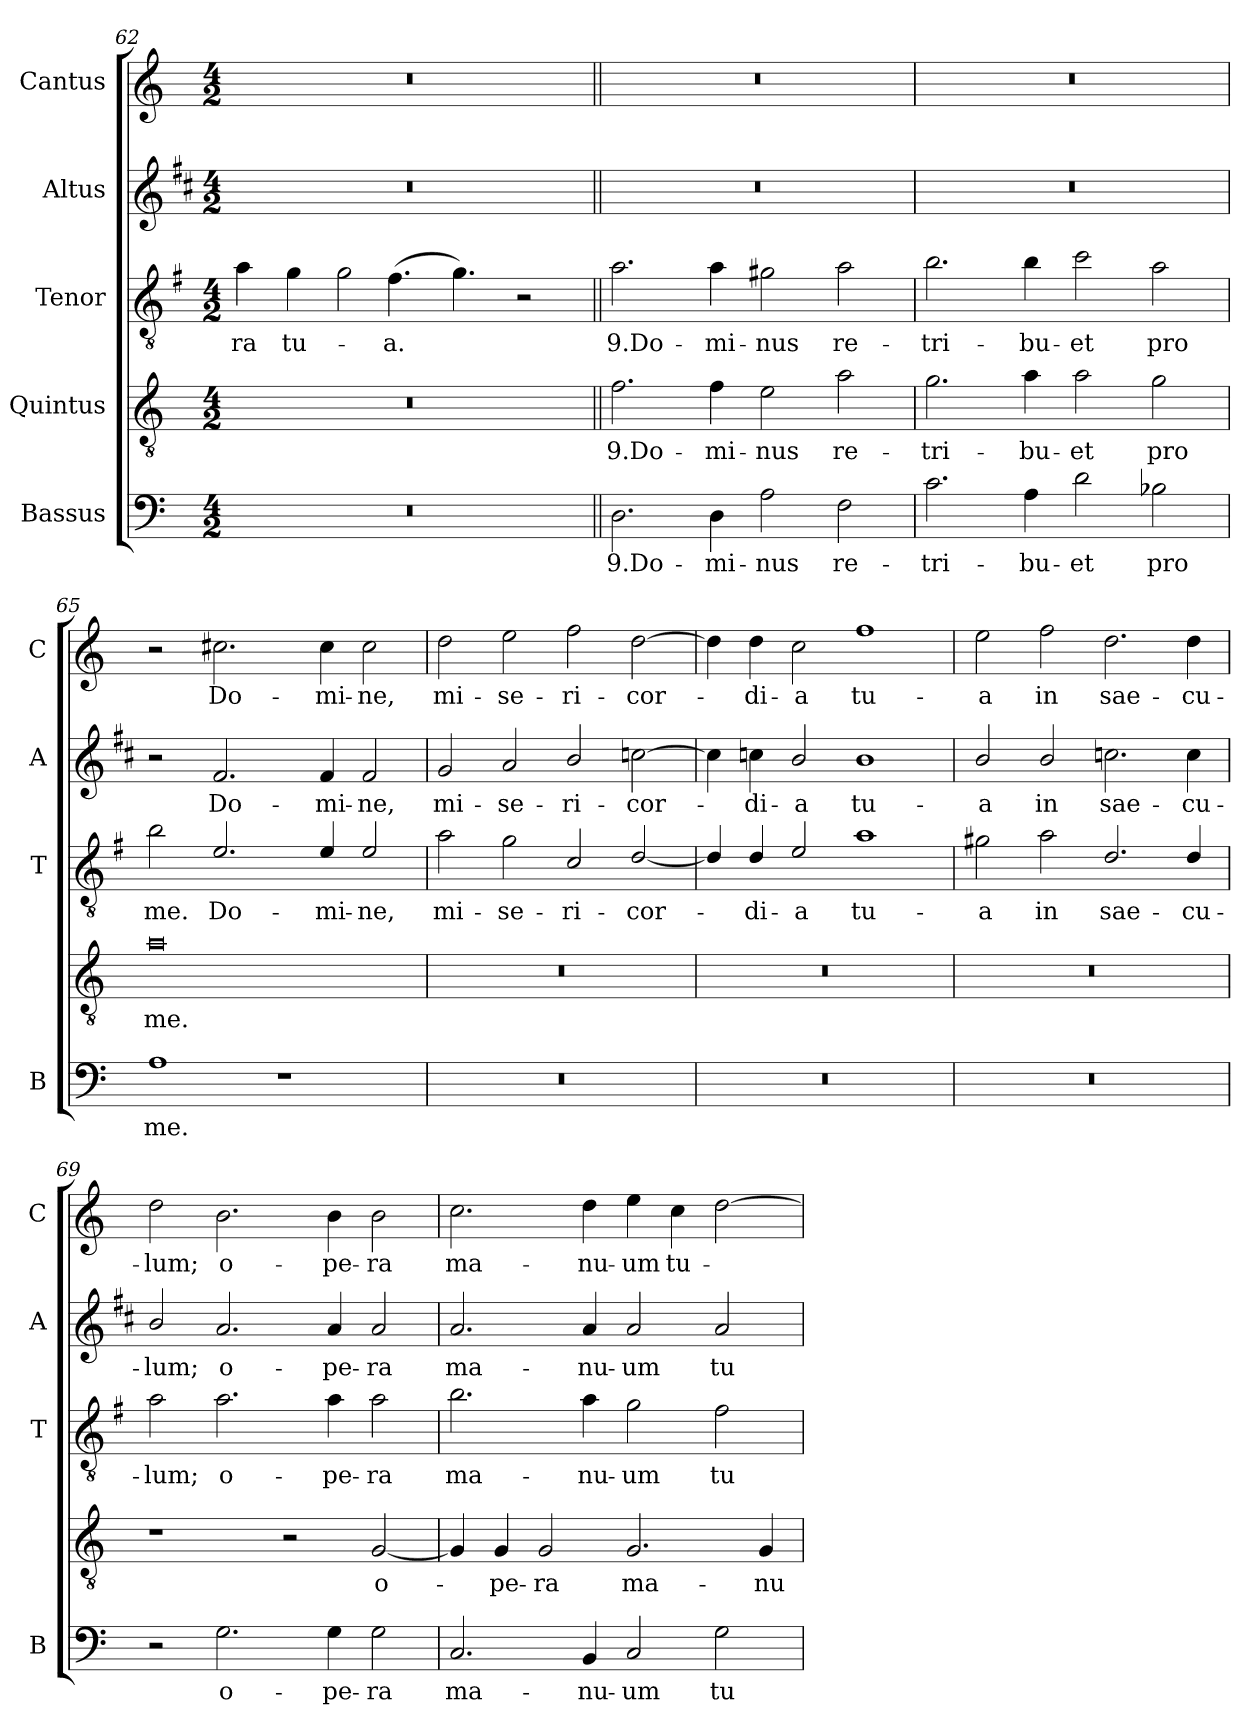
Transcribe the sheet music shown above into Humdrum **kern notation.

**kern	**text	**kern	**text	**kern	**text	**kern	**text	**kern	**text
*part5	*part5	*part4	*part4	*part3	*part3	*part2	*part2	*part1	*part1
*staff5	*staff5	*staff4	*staff4	*staff3	*staff3	*staff2	*staff2	*staff1	*staff1
*I"Bassus	*	*I"Quintus	*	*I"Tenor	*	*I"Altus	*	*I"Cantus	*
*I'B	*	*	*	*I'T	*	*I'A	*	*I'C	*
*clefF4	*	*clefGv2	*	*clefGv2	*	*clefG2	*	*clefG2	*
*	*	*	*	*ITrd4c7	*	*ITrd1c2	*	*	*
*k[]	*	*k[]	*	*k[]	*	*k[]	*	*k[]	*
*C:	*	*C:	*	*C:	*	*C:	*	*C:	*
*M4/2	*	*M4/2	*	*M4/2	*	*M4/2	*	*M4/2	*
=62	=62	=62	=62	=62	=62	=62	=62	=62	=62
!	!	!	!	!	!LO:LY:b	!	!	!	!
0r	.	0r	.	4d\	-ra	0r	.	0r	.
!	!	!	!	!	!LO:LY:b	!	!	!	!
.	.	.	.	4c\	tu-	.	.	.	.
!	!	!	!	!LO:N:head=open	!	!	!	!	!
.	.	.	.	4c\	.	.	.	.	.
!	!	!	!	!	!LO:LY:b	!	!	!	!
.	.	.	.	(>4.B\	-a.	.	.	.	.
.	.	.	.	4.c\)	.	.	.	.	.
.	.	.	.	2r	.	.	.	.	.
!!LO:LB:g=z
=63||	=63||	=63||	=63||	=63||	=63||	=63||	=63||	=63||	=63||
!	!LO:LY:b	!	!LO:LY:b	!	!LO:LY:b	!	!	!	!
2.D\	9.Do-	2.f\	9.Do-	2.d\	9.Do-	0r	.	0r	.
!	!LO:LY:b	!	!LO:LY:b	!	!LO:LY:b	!	!	!	!
4D\	-mi-	4f\	-mi-	4d\	-mi-	.	.	.	.
!	!LO:LY:b	!	!LO:LY:b	!	!LO:LY:b	!	!	!	!
2A\	-nus	2e\	-nus	2c#X\	-nus	.	.	.	.
!	!LO:LY:b	!	!LO:LY:b	!	!LO:LY:b	!	!	!	!
2F\	re-	2a\	re-	2d\	re-	.	.	.	.
=64	=64	=64	=64	=64	=64	=64	=64	=64	=64
!	!LO:LY:b	!	!LO:LY:b	!	!LO:LY:b	!	!	!	!
2.c\	-tri-	2.g\	-tri-	2.e\	-tri-	0r	.	0r	.
!	!LO:LY:b	!	!LO:LY:b	!	!LO:LY:b	!	!	!	!
4A\	-bu-	4a\	-bu-	4e\	-bu-	.	.	.	.
!	!LO:LY:b	!	!LO:LY:b	!	!LO:LY:b	!	!	!	!
2d\	-et	2a\	-et	2f\	-et	.	.	.	.
!	!LO:LY:b	!	!LO:LY:b	!	!LO:LY:b	!	!	!	!
2B-X\	pro	2g\	pro	2d\	pro	.	.	.	.
=65	=65	=65	=65	=65	=65	=65	=65	=65	=65
!	!LO:LY:b	!	!LO:LY:b	!	!LO:LY:b	!	!	!	!
1A	me.	0a	me.	2e\	me.	2r	.	2r	.
!	!	!	!	!	!LO:LY:b	!	!LO:LY:b	!	!LO:LY:b
.	.	.	.	2.A/	Do-	2.e/	Do-	2.cc#X\	Do-
1r	.	.	.	.	.	.	.	.	.
!	!	!	!	!	!LO:LY:b	!	!LO:LY:b	!	!LO:LY:b
.	.	.	.	4A/	-mi-	4e/	-mi-	4cc#\	-mi-
!	!	!	!	!	!LO:LY:b	!	!LO:LY:b	!	!LO:LY:b
.	.	.	.	2A/	-ne,	2e/	-ne,	2cc#\	-ne,
=66	=66	=66	=66	=66	=66	=66	=66	=66	=66
!	!	!	!	!	!LO:LY:b	!	!LO:LY:b	!	!LO:LY:b
0r	.	0r	.	2d\	mi-	2f/	mi-	2dd\	mi-
!	!	!	!	!	!LO:LY:b	!	!LO:LY:b	!	!LO:LY:b
.	.	.	.	2c\	-se-	2g/	-se-	2ee\	-se-
!	!	!	!	!	!LO:LY:b	!	!LO:LY:b	!	!LO:LY:b
.	.	.	.	2F/	-ri-	2a/	-ri-	2ff\	-ri-
!	!	!	!	!	!LO:LY:b	!	!LO:LY:b	!	!LO:LY:b
.	.	.	.	[2G/	-cor-	[2b-X\	-cor-	[2dd\	-cor-
=67	=67	=67	=67	=67	=67	=67	=67	=67	=67
0r	.	0r	.	4G/]	.	4b-\]	.	4dd\]	.
!	!	!	!	!	!LO:LY:b	!	!LO:LY:b	!	!LO:LY:b
.	.	.	.	4G/	-di-	4b-X\	-di-	4dd\	-di-
!	!	!	!	!	!LO:LY:b	!	!LO:LY:b	!	!LO:LY:b
.	.	.	.	2A/	-a	2a/	-a	2cc\	-a
!	!	!	!	!	!LO:LY:b	!	!LO:LY:b	!	!LO:LY:b
.	.	.	.	1d	tu-	1a	tu-	1ff	tu-
!!LO:LB:g=z
=68	=68	=68	=68	=68	=68	=68	=68	=68	=68
!	!	!	!	!	!LO:LY:b	!	!LO:LY:b	!	!LO:LY:b
0r	.	0r	.	2c#X\	-a	2a/	-a	2ee\	-a
!	!	!	!	!	!LO:LY:b	!	!LO:LY:b	!	!LO:LY:b
.	.	.	.	2d\	in	2a/	in	2ff\	in
!	!	!	!	!	!LO:LY:b	!	!LO:LY:b	!	!LO:LY:b
.	.	.	.	2.G/	sae-	2.b-X\	sae-	2.dd\	sae-
!	!	!	!	!	!LO:LY:b	!	!LO:LY:b	!	!LO:LY:b
.	.	.	.	4G/	-cu-	4b-\	-cu-	4dd\	-cu-
=69	=69	=69	=69	=69	=69	=69	=69	=69	=69
!	!	!	!	!	!LO:LY:b	!	!LO:LY:b	!	!LO:LY:b
2r	.	1r	.	2d\	-lum;	2a/	-lum;	2dd\	-lum;
!	!LO:LY:b	!	!	!	!LO:LY:b	!	!LO:LY:b	!	!LO:LY:b
2.G\	o-	.	.	2.d\	o-	2.g/	o-	2.b\	o-
.	.	2r	.	.	.	.	.	.	.
!	!LO:LY:b	!	!	!	!LO:LY:b	!	!LO:LY:b	!	!LO:LY:b
4G\	-pe-	.	.	4d\	-pe-	4g/	-pe-	4b\	-pe-
!	!LO:LY:b	!	!LO:LY:b	!	!LO:LY:b	!	!LO:LY:b	!	!LO:LY:b
2G\	-ra	[2G/	o-	2d\	-ra	2g/	-ra	2b\	-ra
=70	=70	=70	=70	=70	=70	=70	=70	=70	=70
!	!LO:LY:b	!	!	!	!LO:LY:b	!	!LO:LY:b	!	!LO:LY:b
2.C/	ma-	4G/]	.	2.e\	ma-	2.g/	ma-	2.cc\	ma-
!	!	!	!LO:LY:b	!	!	!	!	!	!
.	.	4G/	-pe-	.	.	.	.	.	.
!	!	!	!LO:LY:b	!	!	!	!	!	!
.	.	2G/	-ra	.	.	.	.	.	.
!	!LO:LY:b	!	!	!	!LO:LY:b	!	!LO:LY:b	!	!LO:LY:b
4BB/	-nu-	.	.	4d\	-nu-	4g/	-nu-	4dd\	-nu-
!	!LO:LY:b	!	!LO:LY:b	!	!LO:LY:b	!	!LO:LY:b	!	!LO:LY:b
2C/	-um	2.G/	ma-	2c\	-um	2g/	-um	4ee\	-um
!	!	!	!	!	!	!	!	!	!LO:LY:b
.	.	.	.	.	.	.	.	4cc\	tu-
!	!LO:LY:b	!	!	!	!LO:LY:b	!	!LO:LY:b	!	!
2G\	tu-	.	.	2B\	tu-	2g/	tu-	[2dd\	.
!	!	!	!LO:LY:b	!	!	!	!	!	!
.	.	4G/	-nu-	.	.	.	.	.	.
=	=	=	=	=	=	=	=	=	=
*-	*-	*-	*-	*-	*-	*-	*-	*-	*-
